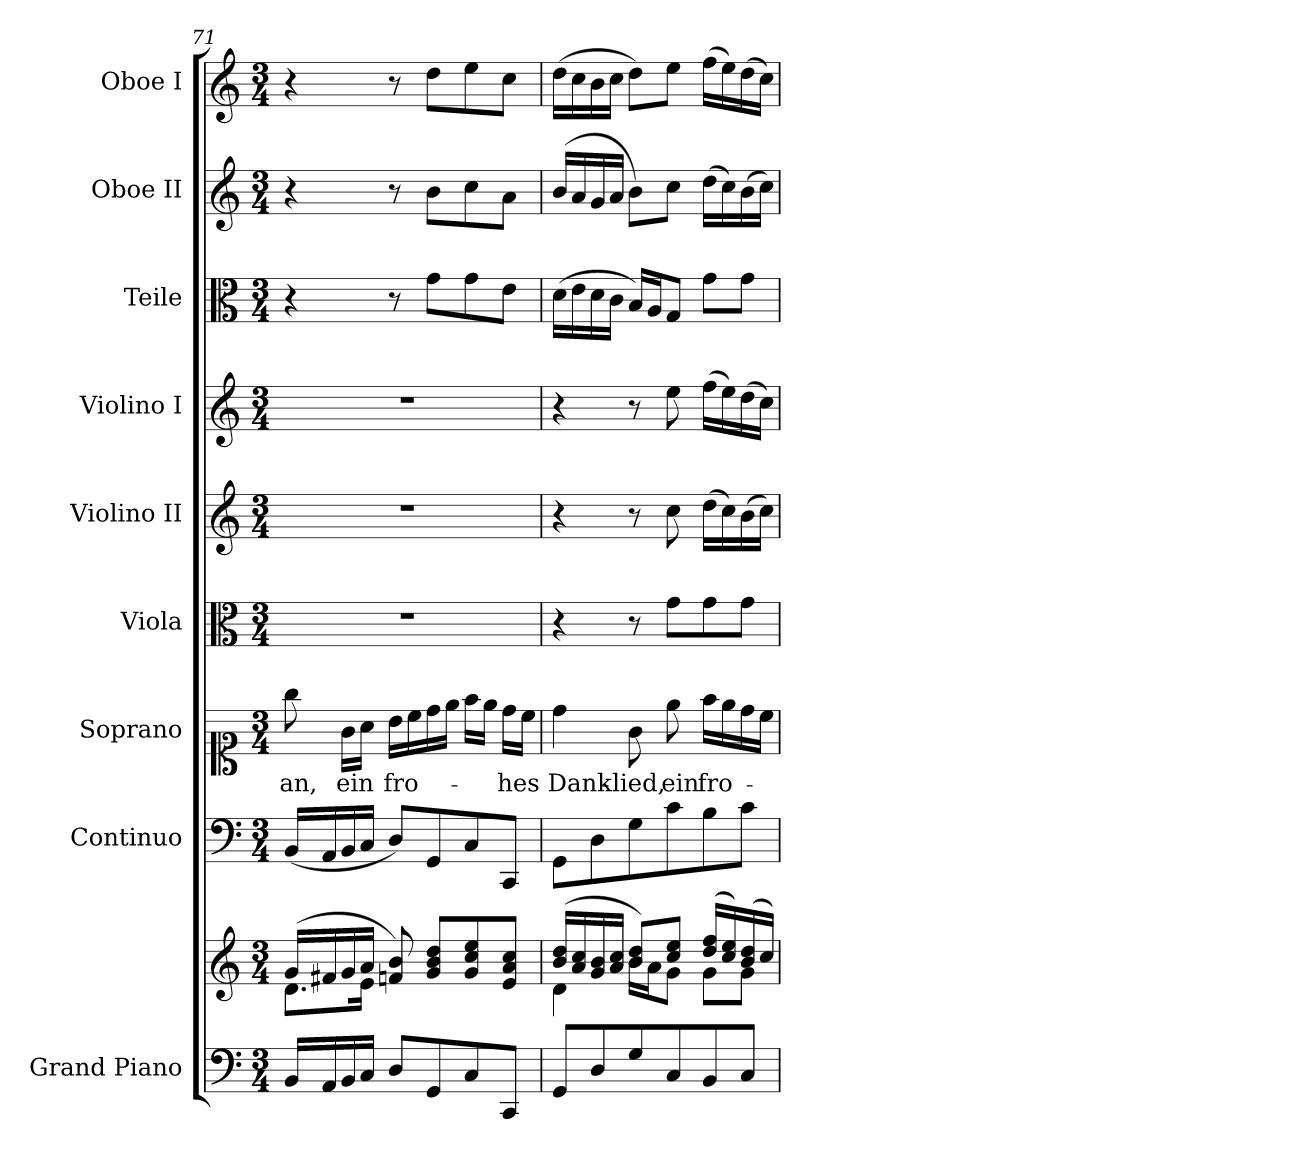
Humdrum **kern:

**kern	**kern	**kern	**kern	**text	**kern	**kern	**kern	**kern	**kern	**kern
*part9	*part9	*part8	*part7	*part7	*part6	*part5	*part4	*part3	*part2	*part1
*staff10	*staff9	*staff8	*staff7	*staff7	*staff6	*staff5	*staff4	*staff3	*staff2	*staff1
*I"Grand Piano	*	*I"Continuo	*I"Soprano	*	*I"Viola	*I"Violino II	*I"Violino I	*I"Teile	*I"Oboe II	*I"Oboe I
*I'Pno	*	*	*	*	*	*	*	*	*I'Ob	*I'Ob
*clefF4	*clefG2	*clefF4	*clefC1	*	*clefC3	*clefG2	*clefG2	*clefC3	*clefG2	*clefG2
*k[]	*k[]	*k[]	*k[]	*	*k[]	*k[]	*k[]	*k[]	*k[]	*k[]
*M3/4	*M3/4	*M3/4	*M3/4	*	*M3/4	*M3/4	*M3/4	*M3/4	*M3/4	*M3/4
=71	=71	=71	=71	=71	=71	=71	=71	=71	=71	=71
*	*^	*	*	*	*	*	*	*	*	*
!	!	!	!	!	!LO:LY:b	!	!	!	!	!	!
16BB/LL	(>16g/LL	8.d\L	(<16BB/LL	8gg\	an,	2.r	2.r	2.r	4r	4r	4r
16AA/	16f#X/	.	16AA/	.	.	.	.	.	.	.	.
!	!	!	!	!	!LO:LY:b	!	!	!	!	!	!
16BB/	16g/	.	16BB/	16g\LL	ein	.	.	.	.	.	.
16C/JJ	16a/JJ	16e\Jk	16C/JJ	16a\JJ	.	.	.	.	.	.	.
!	!	!	!	!	!LO:LY:b	!	!	!	!	!	!
8D/L	8fn/ 8b/)	2ryy	8D/L)	16b\LL	fro-	.	.	.	8r	8r	8r
.	.	.	.	16cc\	.	.	.	.	.	.	.
8GG/	8g/ 8b/ 8dd/L	.	8GG/	16dd\	.	.	.	.	8g\L	8b\L	8dd\L
.	.	.	.	16ee\JJ	.	.	.	.	.	.	.
8C/	8g/ 8cc/ 8ee/	.	8C/	16ff\LL	.	.	.	.	8g\	8cc\	8ee\
.	.	.	.	16ee\JJ	.	.	.	.	.	.	.
!	!	!	!	!	!LO:LY:b	!	!	!	!	!	!
8CC/J	8e/ 8a/ 8cc/J	.	8CC/J	16dd\LL	hes	.	.	.	8e\J	8a\J	8cc\J
.	.	.	.	16cc\JJ	.	.	.	.	.	.	.
=72	=72	=72	=72	=72	=72	=72	=72	=72	=72	=72	=72
!	!	!	!	!	!LO:LY:b	!	!	!	!	!	!
8GG/L	(>16b/ 16dd/LL	4d\	8GG\L	4dd\	Dank-	4r	4r	4r	(>16d\LL	(<16b/LL	(>16dd\LL
.	16a/ 16cc/	.	.	.	.	.	.	.	16e\	16a/	16cc\
8D/	16g/ 16b/	.	8D\	.	.	.	.	.	16d\	16g/	16b\
.	16a/ 16cc/JJ	.	.	.	.	.	.	.	16c\JJ	16a/JJ	16cc\JJ
!	!	!	!	!	!LO:LY:b	!	!	!	!	!	!
8G/	8b/ 8dd/L)	16b\LL	8G\	8g\	-lied,	8r	8r	8r	16B/LL)	8b\L)	8dd\L)
.	.	16a\J	.	.	.	.	.	.	16A/J	.	.
!	!	!	!	!	!LO:LY:b	!	!	!	!	!	!
8C/	8cc/ 8ee/J	8g\J	8c\	8ee\	ein	8g\L	8cc\	8ee\	8G/J	8cc\J	8ee\J
!	!	!	!	!	!LO:LY:b	!	!	!	!	!	!
8BB/	(>16dd/ 16ff/LL	8g\L	8B\	16ff\LL	fro-	8g\	(>16dd\LL	(>16ff\LL	8g\L	(>16dd\LL	(>16ff\LL
.	16cc/ 16ee/)	.	.	16ee\	.	.	16cc\)	16ee\)	.	16cc\)	16ee\)
8C/J	(>16b/ 16dd/	8g\J	8c\J	16dd\	.	8g\J	(>16b\	(>16dd\	8g\J	(>16b\	(>16dd\
.	16cc/JJ)	.	.	16cc\JJ	.	.	16cc\JJ)	16cc\JJ)	.	16cc\JJ)	16cc\JJ)
*	*v	*v	*	*	*	*	*	*	*	*	*
=	=	=	=	=	=	=	=	=	=	=
*-	*-	*-	*-	*-	*-	*-	*-	*-	*-	*-
